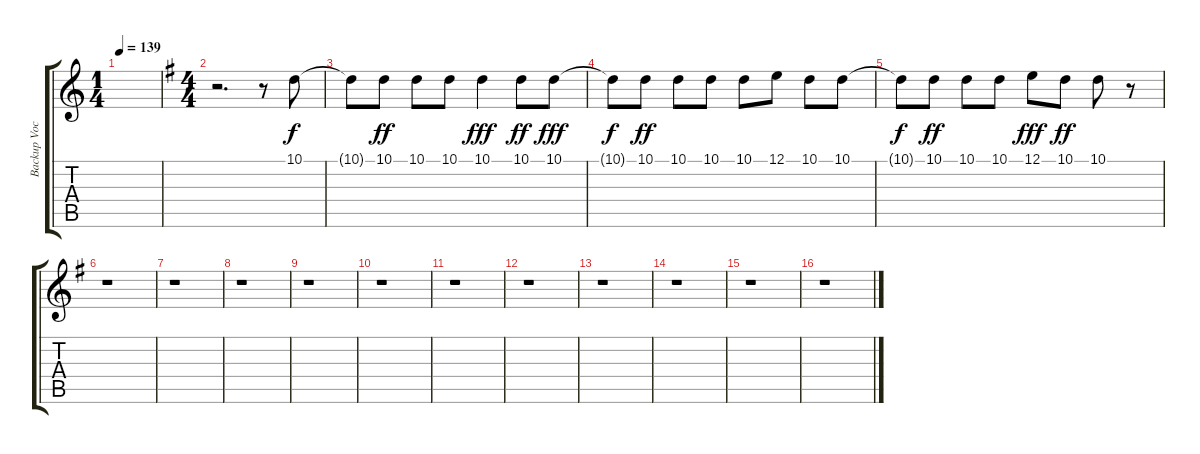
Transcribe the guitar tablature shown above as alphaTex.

\track ("Backup Vocals" "Backup Voc") {instrument flute}
\staff {score tabs}
\tuning (E4 B3 G3 D3 A2 E2) {hide}
\ts (1 4)
\tempo 139
\clef g2
\ks c
|
\ts (4 4)
\ks g
r.2{d} r.8 10.1.8{balance 3} |
10.1{t}.8{dy f} 10.1.8{dy ff} 10.1.8 10.1.8 10.1.4{dy fff} 10.1.8{dy ff} 10.1.8{dy fff} |
10.1{t}.8{dy f} 10.1.8{dy ff} 10.1.8 10.1.8 10.1.8 12.1.8 10.1.8 10.1.8 |
10.1{t}.8{dy f} 10.1.8{dy ff} 10.1.8 10.1.8 12.1.8{dy fff} 10.1.8{dy ff} 10.1.8{volume 13} r.8 |
r.1 |
r.1 |
r.1 |
r.1 |
r.1 |
r.1 |
r.1 |
r.1 |
r.1 |
r.1 |
r.1
